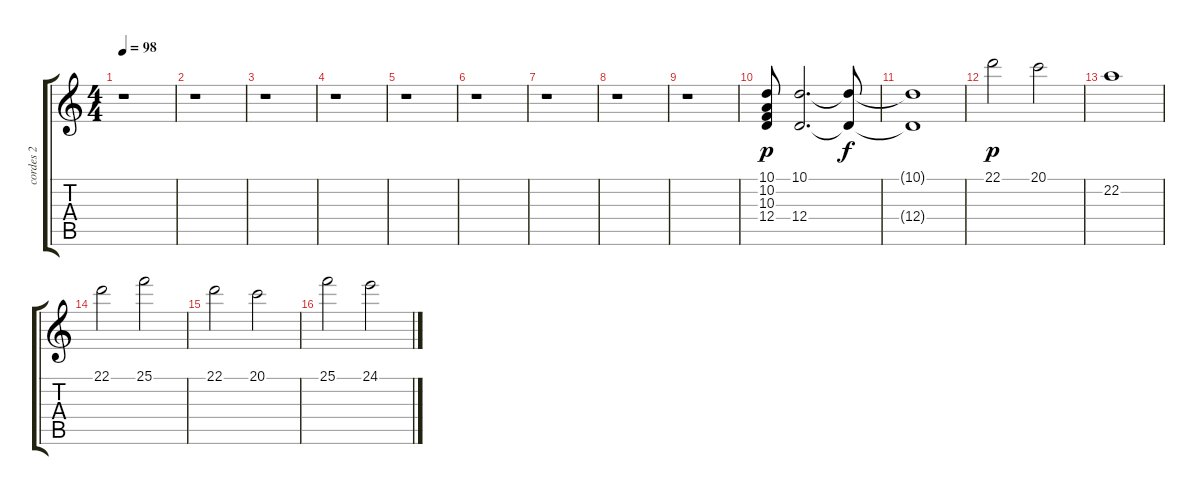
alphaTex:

\track ("cordes 2" "cordes 2") {instrument stringensemble1}
\staff {score tabs}
\tuning (E4 B3 G3 D3 A2 E2) {hide}
\ts (4 4)
\tempo 98
\clef g2
\ks c
r.1{dy f} |
r.1 |
r.1 |
r.1 |
r.1 |
r.1 |
r.1 |
r.1 |
r.1 |
(10.1 10.2 10.3 12.4).8{dy p volume 16} (10.1 12.4).2{d} (10.1{t} 12.4{t}).8{dy f} |
(10.1{t} 12.4{t}).1 |
22.1.2{dy p} 20.1.2 |
22.2.1 |
22.1.2 25.1.2 |
22.1.2 20.1.2 |
25.1.2 24.1.2
